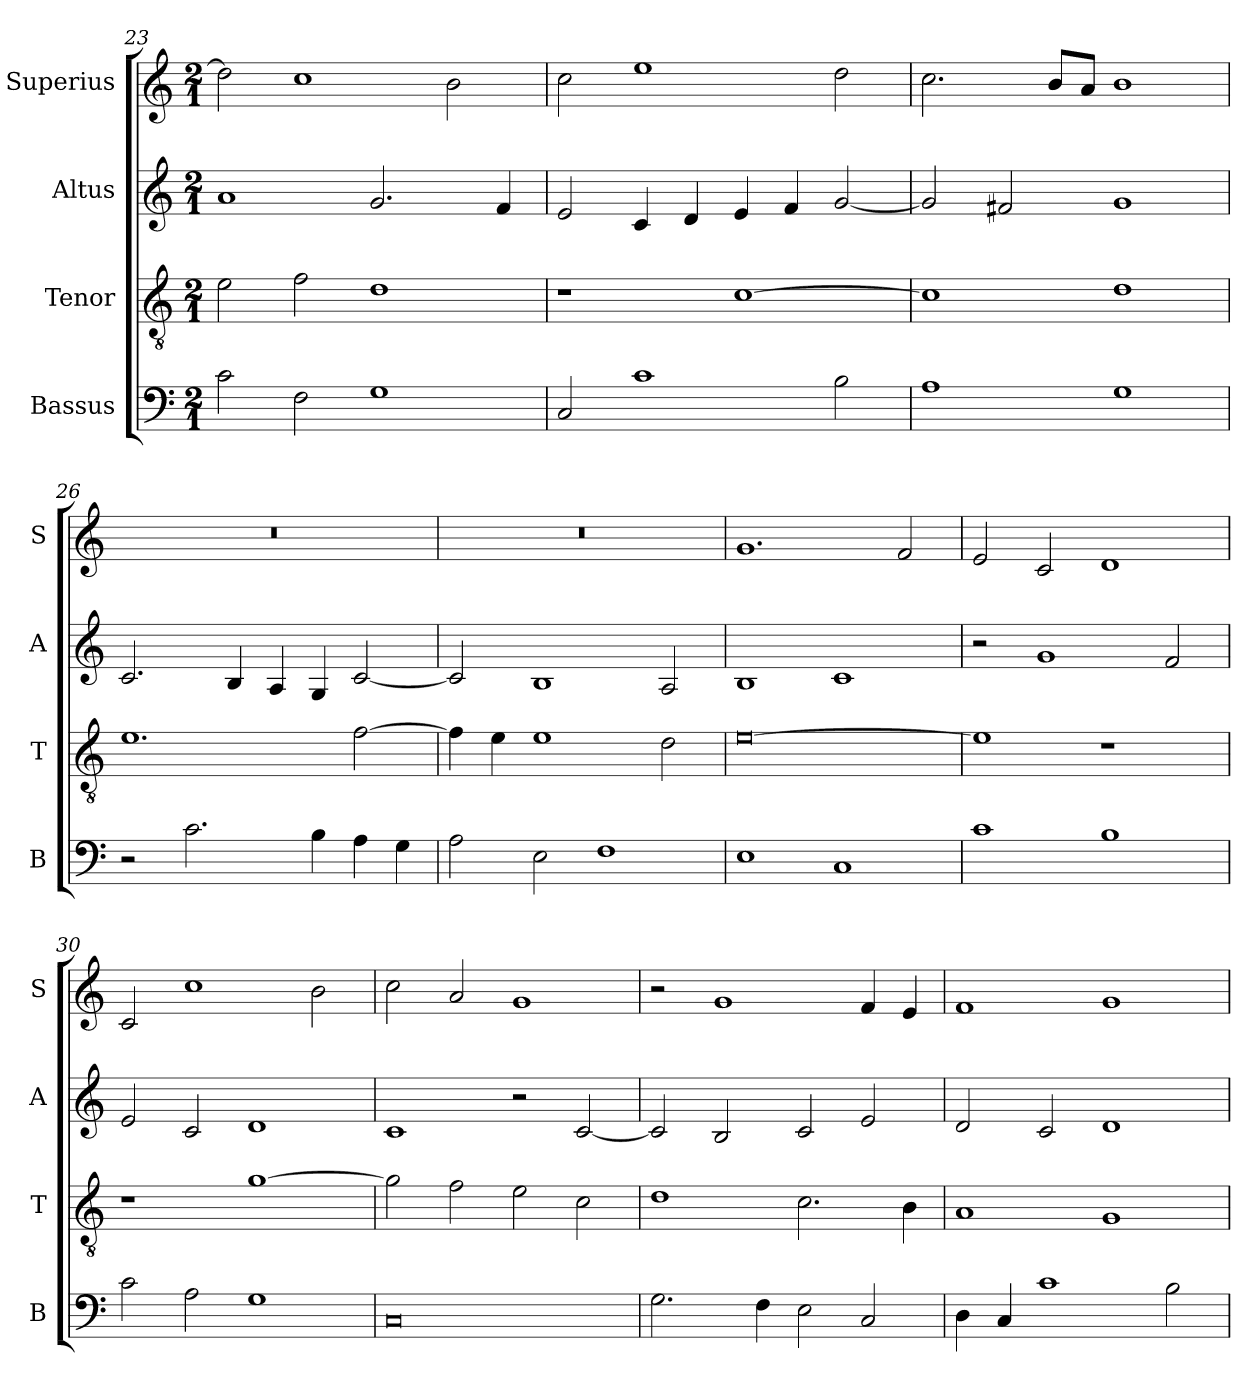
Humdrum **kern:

**kern	**kern	**kern	**kern
*part4	*part3	*part2	*part1
*staff4	*staff3	*staff2	*staff1
*I"Bassus	*I"Tenor	*I"Altus	*I"Superius
*I'B	*I'T	*I'A	*I'S
*clefF4	*clefGv2	*clefG2	*clefG2
*k[]	*k[]	*k[]	*k[]
*C:	*C:	*C:	*C:
*M2/1	*M2/1	*M2/1	*M2/1
=23	=23	=23	=23
2c	2e	1a	2dd]
2F	2f	.	1cc
1G	1d	2.g	.
.	.	.	2b
.	.	4f	.
=24	=24	=24	=24
2C	1r	2e	2cc
1c	.	4c	1ee
.	.	4d	.
.	[1c	4e	.
.	.	4f	.
2B	.	[2g	2dd
=25	=25	=25	=25
1A	1c]	2g]	2.cc
.	.	2f#X	.
.	.	.	8bL
.	.	.	8aJ
1G	1d	1g	1b
=26	=26	=26	=26
2r	1.e	2.c	0r
2.c	.	.	.
.	.	4B	.
.	.	4A	.
4B	.	4G	.
4A	[2f	[2c	.
4G	.	.	.
=27	=27	=27	=27
2A	4f]	2c]	0r
.	4e	.	.
2E	1e	1B	.
1F	.	.	.
.	2d	2A	.
=28	=28	=28	=28
1E	[0e	1B	1.g
1C	.	1c	.
.	.	.	2f
=29	=29	=29	=29
1c	1e]	2r	2e
.	.	1g	2c
1B	1r	.	1d
.	.	2f	.
=30	=30	=30	=30
2c	1r	2e	2c
2A	.	2c	1cc
1G	[1g	1d	.
.	.	.	2b
=31	=31	=31	=31
0C	2g]	1c	2cc
.	2f	.	2a
.	2e	2r	1g
.	2c	[2c	.
=32	=32	=32	=32
2.G	1d	2c]	2r
.	.	2B	1g
4F	.	.	.
2E	2.c	2c	.
2C	.	2e	4f
.	4B	.	4e
=33	=33	=33	=33
4D	1A	2d	1f
4C	.	.	.
1c	.	2c	.
.	1G	1d	1g
2B	.	.	.
=	=	=	=
*-	*-	*-	*-
